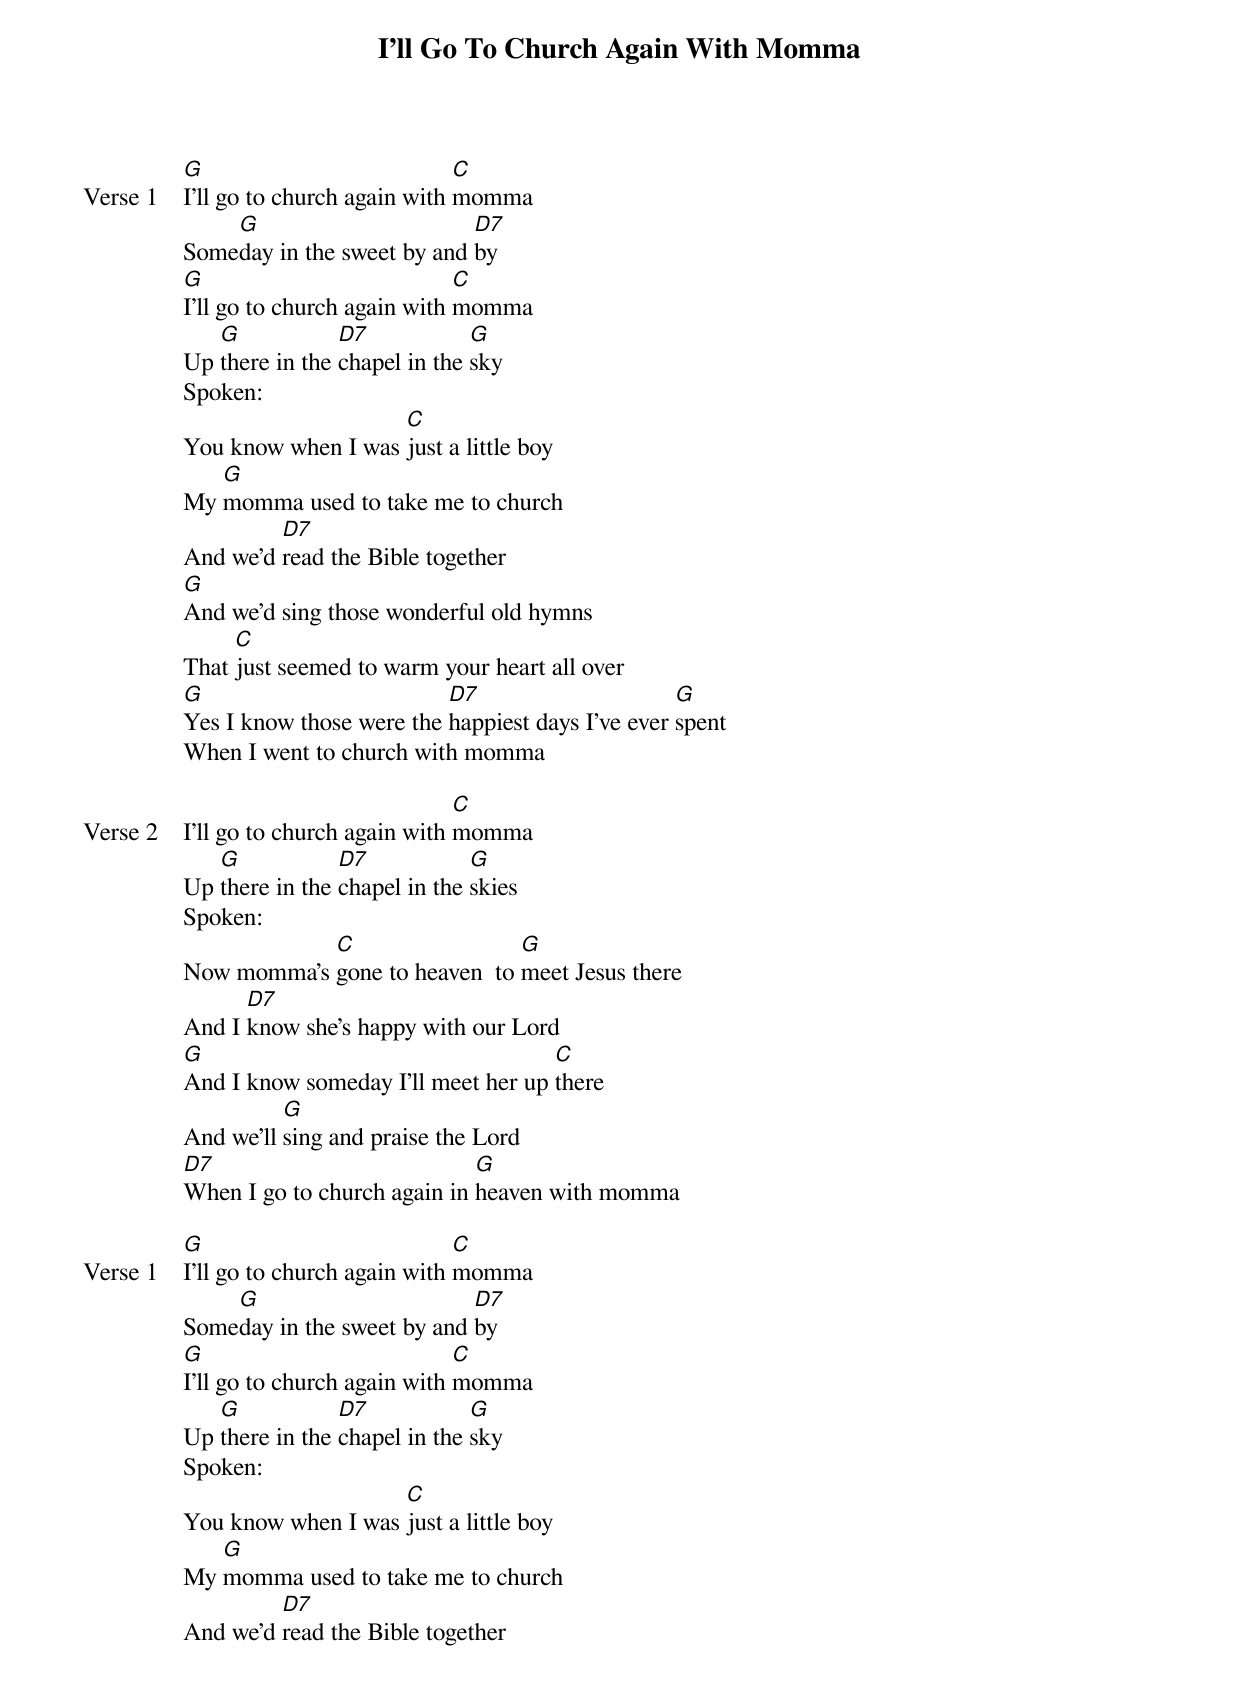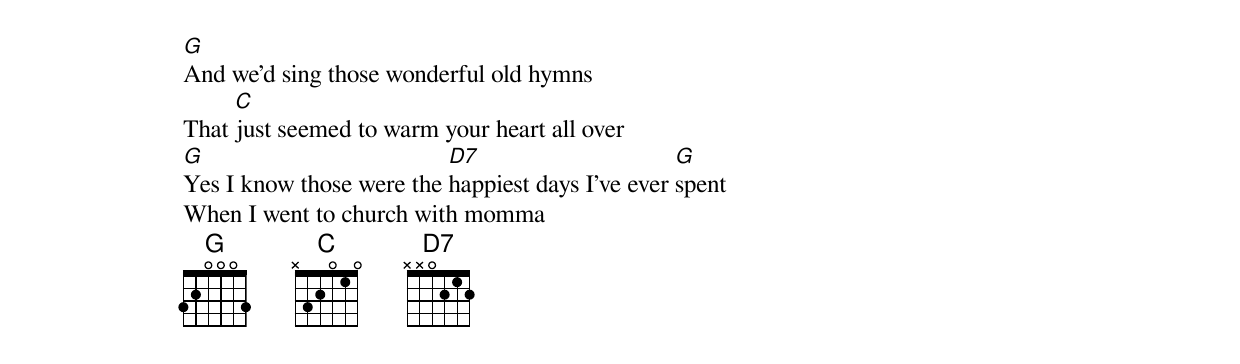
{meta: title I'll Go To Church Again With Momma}
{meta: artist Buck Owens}
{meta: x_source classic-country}
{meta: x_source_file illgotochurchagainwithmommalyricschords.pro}
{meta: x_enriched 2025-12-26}

{start_of_verse: Verse 1}
[G]I'll go to church again with [C]momma
Some[G]day in the sweet by and [D7]by
[G]I'll go to church again with [C]momma
Up [G]there in the [D7]chapel in the [G]sky
Spoken:
You know when I was [C]just a little boy
My [G]momma used to take me to church
And we'd [D7]read the Bible together
[G]And we'd sing those wonderful old hymns
That [C]just seemed to warm your heart all over
[G]Yes I know those were the [D7]happiest days I've ever [G]spent
When I went to church with momma
{end_of_verse}

{start_of_verse: Verse 2}
I'll go to church again with [C]momma
Up [G]there in the [D7]chapel in the [G]skies
Spoken:
Now momma's [C]gone to heaven  to [G]meet Jesus there
And I [D7]know she's happy with our Lord
[G]And I know someday I'll meet her up [C]there
And we'll [G]sing and praise the Lord
[D7]When I go to church again in [G]heaven with momma
{end_of_verse}

{start_of_verse: Verse 1}
[G]I'll go to church again with [C]momma
Some[G]day in the sweet by and [D7]by
[G]I'll go to church again with [C]momma
Up [G]there in the [D7]chapel in the [G]sky
Spoken:
You know when I was [C]just a little boy
My [G]momma used to take me to church
And we'd [D7]read the Bible together
[G]And we'd sing those wonderful old hymns
That [C]just seemed to warm your heart all over
[G]Yes I know those were the [D7]happiest days I've ever [G]spent
When I went to church with momma
{end_of_verse}
